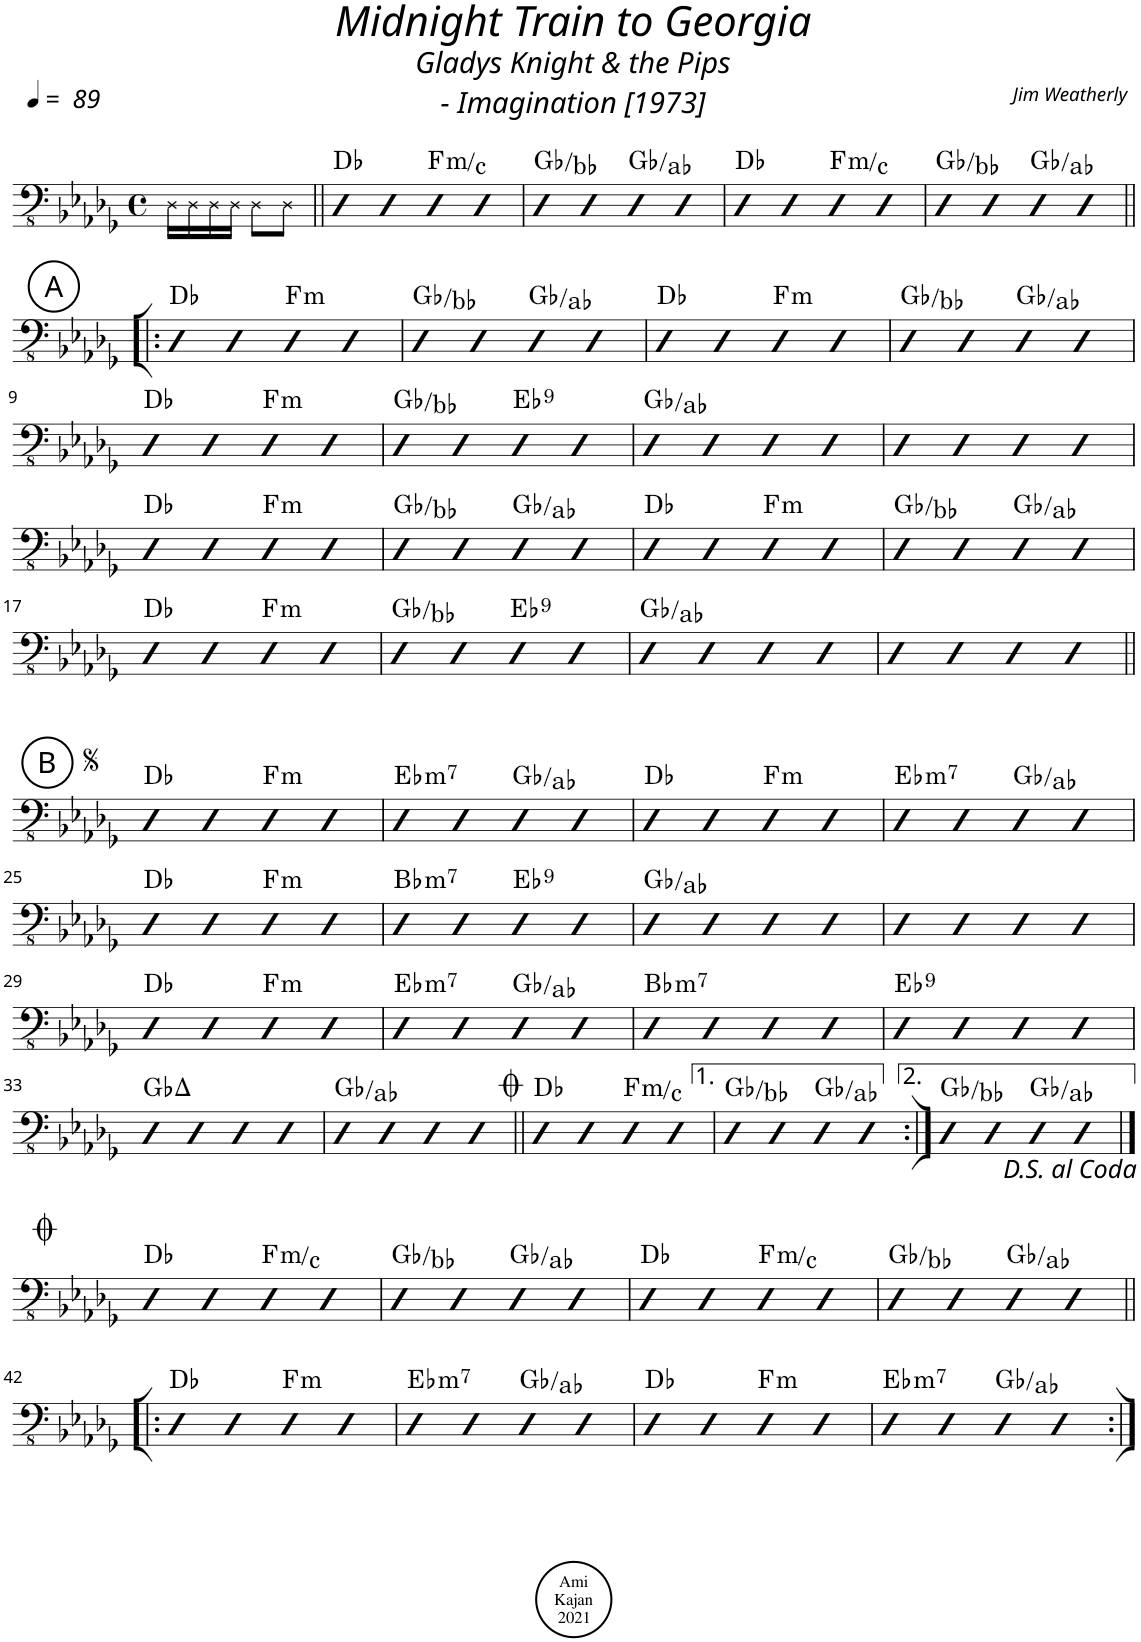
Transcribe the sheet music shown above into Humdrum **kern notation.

**kern	**harte
*part1	*part1
*staff1	*
*I"Acoustic Bass	*
*I'Bass	*
*clefFv4	*
*k[b-e-a-d-g-]	*
*M4/4	*
*met(c)	*
*MM89	*
=	=
16DD-!\LL	.
16DD-!\	.
16DD-!\	.
16DD-!\JJ	.
8DD-!\L	.
8DD-!\J	.
=1||	=1||
4DD-	Db:maj
4DD-	.
!	!LO:H:kt=m
4DD-	F:min/5
4DD-	.
=2	=2
4DD-	Gb:maj/3
4DD-	.
4DD-	Gb:maj/2
4DD-	.
=3	=3
4DD-	Db:maj
4DD-	.
!	!LO:H:kt=m
4DD-	F:min/5
4DD-	.
=4	=4
4DD-	Gb:maj/3
4DD-	.
4DD-	Gb:maj/2
4DD-	.
!!LO:LB:g=z
!!LO:REH:place=s1:a:cj:enc=circle:fs=14:t=A
=5!|:	=5!|:
4DD-	Db:maj
4DD-	.
!	!LO:H:kt=m
4DD-	F:min
4DD-	.
=6	=6
4DD-	Gb:maj/3
4DD-	.
4DD-	Gb:maj/2
4DD-	.
=7	=7
4DD-	Db:maj
4DD-	.
!	!LO:H:kt=m
4DD-	F:min
4DD-	.
=8	=8
4DD-	Gb:maj/3
4DD-	.
4DD-	Gb:maj/2
4DD-	.
!!LO:LB:g=z
=9	=9
4DD-	Db:maj
4DD-	.
!	!LO:H:kt=m
4DD-	F:min
4DD-	.
=10	=10
4DD-	Gb:maj/3
4DD-	.
!	!LO:H:kt=9
4DD-	Eb:9
4DD-	.
=11	=11
4DD-	Gb:maj/2
4DD-	.
4DD-	.
4DD-	.
=12	=12
4DD-	.
4DD-	.
4DD-	.
4DD-	.
!!LO:LB:g=z
=13	=13
4DD-	Db:maj
4DD-	.
!	!LO:H:kt=m
4DD-	F:min
4DD-	.
=14	=14
4DD-	Gb:maj/3
4DD-	.
4DD-	Gb:maj/2
4DD-	.
=15	=15
4DD-	Db:maj
4DD-	.
!	!LO:H:kt=m
4DD-	F:min
4DD-	.
=16	=16
4DD-	Gb:maj/3
4DD-	.
4DD-	Gb:maj/2
4DD-	.
!!LO:LB:g=z
=17	=17
4DD-	Db:maj
4DD-	.
!	!LO:H:kt=m
4DD-	F:min
4DD-	.
=18	=18
4DD-	Gb:maj/3
4DD-	.
!	!LO:H:kt=9
4DD-	Eb:9
4DD-	.
=19	=19
4DD-	Gb:maj/2
4DD-	.
4DD-	.
4DD-	.
=20	=20
4DD-	.
4DD-	.
4DD-	.
4DD-	.
!!LO:LB:g=z
!!LO:REH:place=s1:a:cj:enc=circle:fs=14:t=B
=21||	=21||
4DD-	Db:maj
4DD-	.
!	!LO:H:kt=m
4DD-	F:min
4DD-	.
=22	=22
!	!LO:H:kt=m7
4DD-	Eb:min7
4DD-	.
4DD-	Gb:maj/2
4DD-	.
=23	=23
4DD-	Db:maj
4DD-	.
!	!LO:H:kt=m
4DD-	F:min
4DD-	.
=24	=24
!	!LO:H:kt=m7
4DD-	Eb:min7
4DD-	.
4DD-	Gb:maj/2
4DD-	.
!!LO:LB:g=z
=25	=25
4DD-	Db:maj
4DD-	.
!	!LO:H:kt=m
4DD-	F:min
4DD-	.
=26	=26
!	!LO:H:kt=m7
4DD-	Bb:min7
4DD-	.
!	!LO:H:kt=9
4DD-	Eb:9
4DD-	.
=27	=27
4DD-	Gb:maj/2
4DD-	.
4DD-	.
4DD-	.
=28	=28
4DD-	.
4DD-	.
4DD-	.
4DD-	.
!!LO:LB:g=z
=29	=29
4DD-	Db:maj
4DD-	.
!	!LO:H:kt=m
4DD-	F:min
4DD-	.
=30	=30
!	!LO:H:kt=m7
4DD-	Eb:min7
4DD-	.
4DD-	Gb:maj/2
4DD-	.
=31	=31
!	!LO:H:kt=m7
4DD-	Bb:min7
4DD-	.
4DD-	.
4DD-	.
=32	=32
!	!LO:H:kt=9
4DD-	Eb:9
4DD-	.
4DD-	.
4DD-	.
!!LO:LB:g=z
=33	=33
4DD-	Gb:maj
4DD-	.
4DD-	.
4DD-	.
=34	=34
4DD-	Gb:maj/2
4DD-	.
4DD-	.
4DD-	.
=35||	=35||
4DD-	Db:maj
4DD-	.
!	!LO:H:kt=m
4DD-	F:min/5
4DD-	.
=36	=36
4DD-	Gb:maj/3
4DD-	.
4DD-	Gb:maj/2
4DD-	.
=37:|!	=37:|!
4DD-	Gb:maj/3
4DD-	.
4DD-	Gb:maj/2
4DD-	.
!!LO:LB:g=z
==38	==38
4DD-	Db:maj
4DD-	.
!	!LO:H:kt=m
4DD-	F:min/5
4DD-	.
=39	=39
4DD-	Gb:maj/3
4DD-	.
4DD-	Gb:maj/2
4DD-	.
=40	=40
4DD-	Db:maj
4DD-	.
!	!LO:H:kt=m
4DD-	F:min/5
4DD-	.
=41	=41
4DD-	Gb:maj/3
4DD-	.
4DD-	Gb:maj/2
4DD-	.
!!LO:LB:g=z
=42!|:	=42!|:
4DD-	Db:maj
4DD-	.
!	!LO:H:kt=m
4DD-	F:min
4DD-	.
=43	=43
!	!LO:H:kt=m7
4DD-	Eb:min7
4DD-	.
4DD-	Gb:maj/2
4DD-	.
=44	=44
4DD-	Db:maj
4DD-	.
!	!LO:H:kt=m
4DD-	F:min
4DD-	.
=45	=45
!	!LO:H:kt=m7
4DD-	Eb:min7
4DD-	.
4DD-	Gb:maj/2
4DD-	.
=:|!	=:|!
*-	*-
